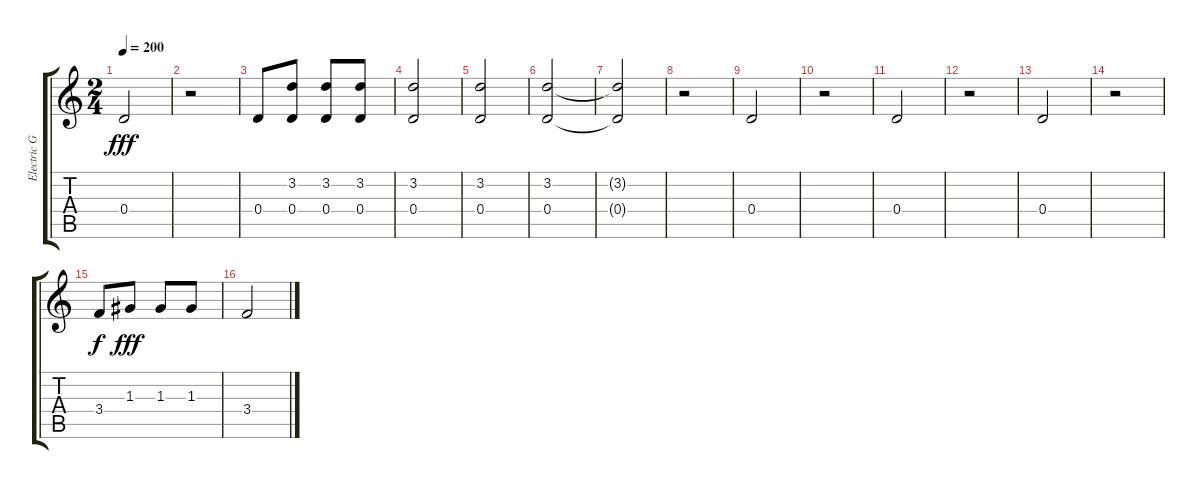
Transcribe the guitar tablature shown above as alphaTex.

\track ("Electric Guitar 3" "Electric G") {instrument distortionguitar}
\staff {score tabs}
\tuning (E4 B3 G3 D3 A2 E2) {hide}
\ts (2 4)
\tempo 200
\clef g2
\ks c
0.4.2{dy fff} |
r.2 |
0.4.8 (3.2 0.4).8{volume 8} (3.2 0.4).8 (3.2 0.4).8 |
(3.2 0.4).2 |
(3.2 0.4).2 |
(3.2 0.4).2 |
(3.2{t} 0.4{t}).2 |
r.2{volume 1} |
0.4.2 |
r.2 |
0.4.2 |
r.2 |
0.4.2 |
r.2 |
3.4.8{dy f} 1.3.8{dy fff volume 8} 1.3.8 1.3.8 |
3.4.2
